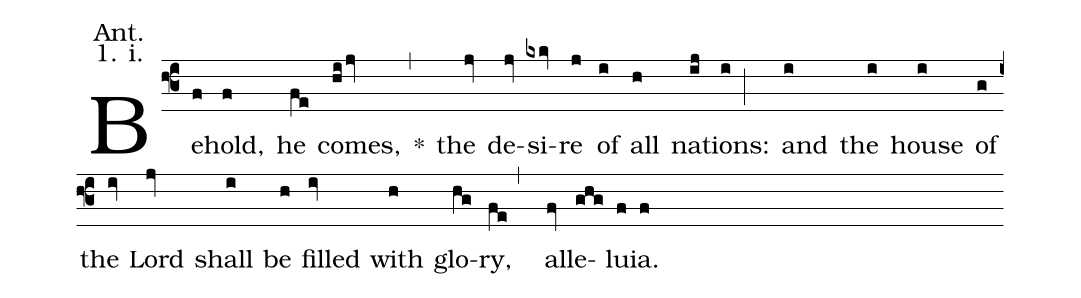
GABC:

annotation: Ant.;
annotation: 1. i.;
%%
(f3) Be(f)hold,(f) he(fe) comes,(hijv) <sp>*</sp>(,) the(jv) de(jv)si(kxkv)re(j) of(i) all(h) na(ij)tions:(i;) and(i) the(i) house(i) of(g) the(iv) Lord(jv) shall(i) be(h) filled(iv) with(h) glo(hg)ry,(fe,) al(fv)le(ghg)lu(f)ia.(f)
